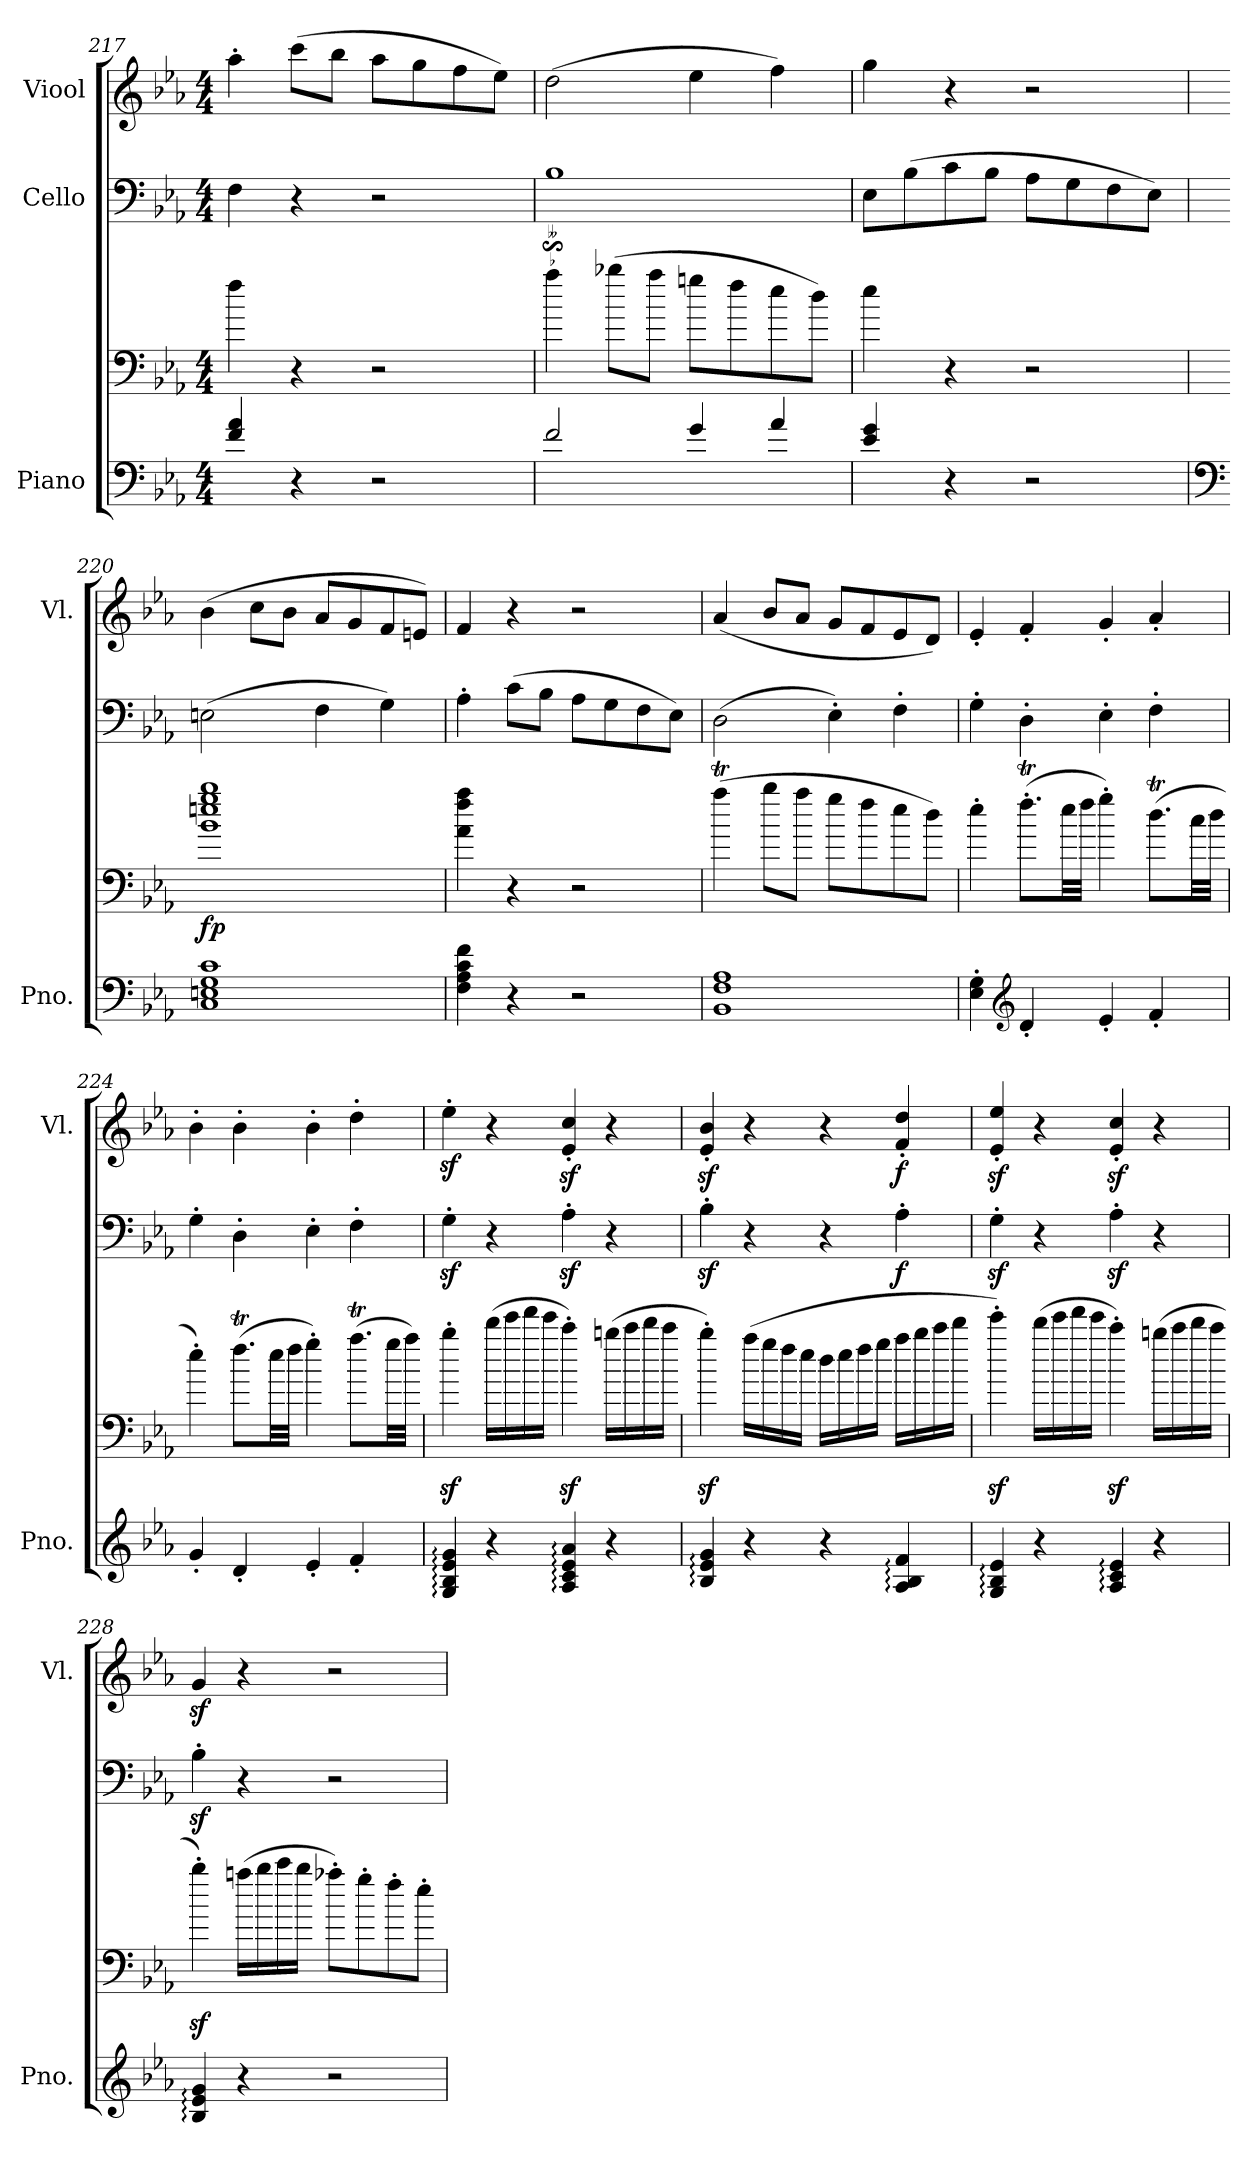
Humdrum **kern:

**kern	**kern	**dynam	**kern	**dynam	**kern	**dynam
*part3	*part3	*part3	*part2	*part2	*part1	*part1
*staff4	*staff3	*staff3/4	*staff2	*staff2	*staff1	*staff1
*I"Piano	*	*	*I"Cello	*	*I"Viool	*
*I'Pno.	*	*	*	*	*I'Vl.	*
*clefF4	*clefF4	*	*clefF4	*	*clefG2	*
*k[b-e-a-]	*k[b-e-a-]	*	*k[b-e-a-]	*	*k[b-e-a-]	*
*M4/4	*M4/4	*	*M4/4	*	*M4/4	*
=217	=217	=217	=217	=217	=217	=217
4f/ 4a-/	4ff\	.	4F\	.	4aa-'\	.
4r	4r	.	4r	.	(>8ccc\L	.
.	.	.	.	.	8bb-\J	.
2r	2r	.	2r	.	8aa-\L	.
.	.	.	.	.	8gg\	.
.	.	.	.	.	8ff\	.
.	.	.	.	.	8ee-\J)	.
!!LO:LB:g=z
=218	=218	=218	=218	=218	=218	=218
2f/	4aa-s$Ss\	.	1B-	.	(>2dd\	.
.	(>8bb-\L	.	.	.	.	.
.	8aa-\J	.	.	.	.	.
4g/	8gg\L	.	.	.	4ee-\	.
.	8ff\	.	.	.	.	.
4a-/	8ee-\	.	.	.	4ff\)	.
.	8dd\J)	.	.	.	.	.
=219	=219	=219	=219	=219	=219	=219
4e-/ 4g/	4ee-\	.	8E-\L	.	4gg\	.
.	.	.	(>8B-\	.	.	.
4r	4r	.	8c\	.	4r	.
.	.	.	8B-\J	.	.	.
2r	2r	.	8A-\L	.	2r	.
.	.	.	8G\	.	.	.
.	.	.	8F\	.	.	.
.	.	.	8E-\J)	.	.	.
=220	=220	=220	=220	=220	=220	=220
*clefF4	*	*	*	*	*	*
!	!	!LO:DY:b	!	!	!	!
1C 1En 1G 1c	1b- 1een 1gg 1bb-	fp	(>2En\	.	(>4b-\	.
.	.	.	.	.	8cc\L	.
.	.	.	.	.	8b-\J	.
.	.	.	4F\	.	8a-/L	.
.	.	.	.	.	8g/	.
.	.	.	4G\)	.	8f/	.
.	.	.	.	.	8en/J)	.
=221	=221	=221	=221	=221	=221	=221
4F\ 4A-\ 4c\ 4f\	4a-\ 4ff\ 4aa-\	.	4A-'\	.	4f/	.
4r	4r	.	(>8c\L	.	4r	.
.	.	.	8B-\J	.	.	.
2r	2r	.	8A-\L	.	2r	.
.	.	.	8G\	.	.	.
.	.	.	8F\	.	.	.
.	.	.	8E-\J)	.	.	.
=222	=222	=222	=222	=222	=222	=222
1BB- 1F 1A-	(>4aa-T\	.	(>2D\	.	(<4a-/	.
.	8bb-\L	.	.	.	8b-/L	.
.	8aa-\J	.	.	.	8a-/J	.
.	8gg\L	.	4E-'\)	.	8g/L	.
.	8ff\	.	.	.	8f/	.
.	8ee-\	.	4F'\	.	8e-/	.
.	8dd\J)	.	.	.	8d/J)	.
!!LO:PB:g=z
=223	=223	=223	=223	=223	=223	=223
4E-\' 4G\'	4ee-'\	.	4G'\	.	4e-'/	.
*clefG2	*	*	*	*	*	*
4d'/	(>8.ffT'\L	.	4D'\	.	4f'/	.
.	32ee-\LL	.	.	.	.	.
.	32ff\JJJ	.	.	.	.	.
4e-'/	4gg'\)	.	4E-'\	.	4g'/	.
4f'/	(>8.ddt\L	.	4F'\	.	4a-'/	.
.	32cc\LL	.	.	.	.	.
.	32dd\JJJ	.	.	.	.	.
=224	=224	=224	=224	=224	=224	=224
4g'/	4ee-'\)	.	4G'\	.	4b-'\	.
4d'/	(>8.ffT\L	.	4D'\	.	4b-'\	.
.	32ee-\LL	.	.	.	.	.
.	32ff\JJJ	.	.	.	.	.
4e-'/	4gg'\)	.	4E-'\	.	4b-'\	.
4f'/	(>8.aa-T\L	.	4F'\	.	4dd'\	.
.	32gg\LL	.	.	.	.	.
.	32aa-\JJJ)	.	.	.	.	.
=225	=225	=225	=225	=225	=225	=225
4G/: 4B-/: 4e-/: 4g/:	4bb-z<'\	.	4Gz<'\	.	4ee-z<'\	.
4r	(>16ddd\LL	.	4r	.	4r	.
.	16eee-\	.	.	.	.	.
.	16fff\	.	.	.	.	.
.	16eee-\JJ	.	.	.	.	.
4A-/: 4c/: 4e-/: 4a-/:	4cccz<'\)	.	4A-z<'\	.	4e-/z<' 4cc/z<'	.
4r	(>16bbn\LL	.	4r	.	4r	.
.	16ccc\	.	.	.	.	.
.	16ddd\	.	.	.	.	.
.	16ccc\JJ	.	.	.	.	.
!!LO:LB:g=z
=226	=226	=226	=226	=226	=226	=226
4B-/: 4e-/: 4g/:	4bb-z<'\)	.	4B-z<'\	.	4e-/z<' 4b-/z<'	.
4r	(>16aa-\LL	.	4r	.	4r	.
.	16gg\	.	.	.	.	.
.	16ff\	.	.	.	.	.
.	16ee-\JJ	.	.	.	.	.
4r	16dd\LL	.	4r	.	4r	.
.	16ee-\	.	.	.	.	.
.	16ff\	.	.	.	.	.
.	16gg\JJ	.	.	.	.	.
!	!	!	!	!LO:DY:b	!	!LO:DY:b
4A-/: 4B-/: 4f/:	16aa-\LL	.	4A-'\	f	4f/' 4dd/'	f
.	16bb-\	.	.	.	.	.
.	16ccc\	.	.	.	.	.
.	16ddd\JJ	.	.	.	.	.
=227	=227	=227	=227	=227	=227	=227
4G/: 4B-/: 4e-/:	4eee-z<'\)	.	4Gz<'\	.	4e-/z<' 4ee-/z<'	.
4r	(>16ddd\LL	.	4r	.	4r	.
.	16eee-\	.	.	.	.	.
.	16fff\	.	.	.	.	.
.	16eee-\JJ	.	.	.	.	.
4A-/: 4c/: 4e-/:	4cccz<'\)	.	4A-z<'\	.	4e-/z<' 4cc/z<'	.
4r	(>16bbn\LL	.	4r	.	4r	.
.	16ccc\	.	.	.	.	.
.	16ddd\	.	.	.	.	.
.	16ccc\JJ	.	.	.	.	.
!!LO:LB:g=z
=228	=228	=228	=228	=228	=228	=228
4B-/: 4e-/: 4g/:	4bb-z<'\)	.	4B-z<'\	.	4gz</	.
4r	(>16aan\LL	.	4r	.	4r	.
.	16bb-\	.	.	.	.	.
.	16ccc\	.	.	.	.	.
.	16bb-\JJ	.	.	.	.	.
2r	8aa-X'\L)	.	2r	.	2r	.
.	8gg'\	.	.	.	.	.
.	8ff'\	.	.	.	.	.
.	8ee-'\J	.	.	.	.	.
=	=	=	=	=	=	=
*-	*-	*-	*-	*-	*-	*-
